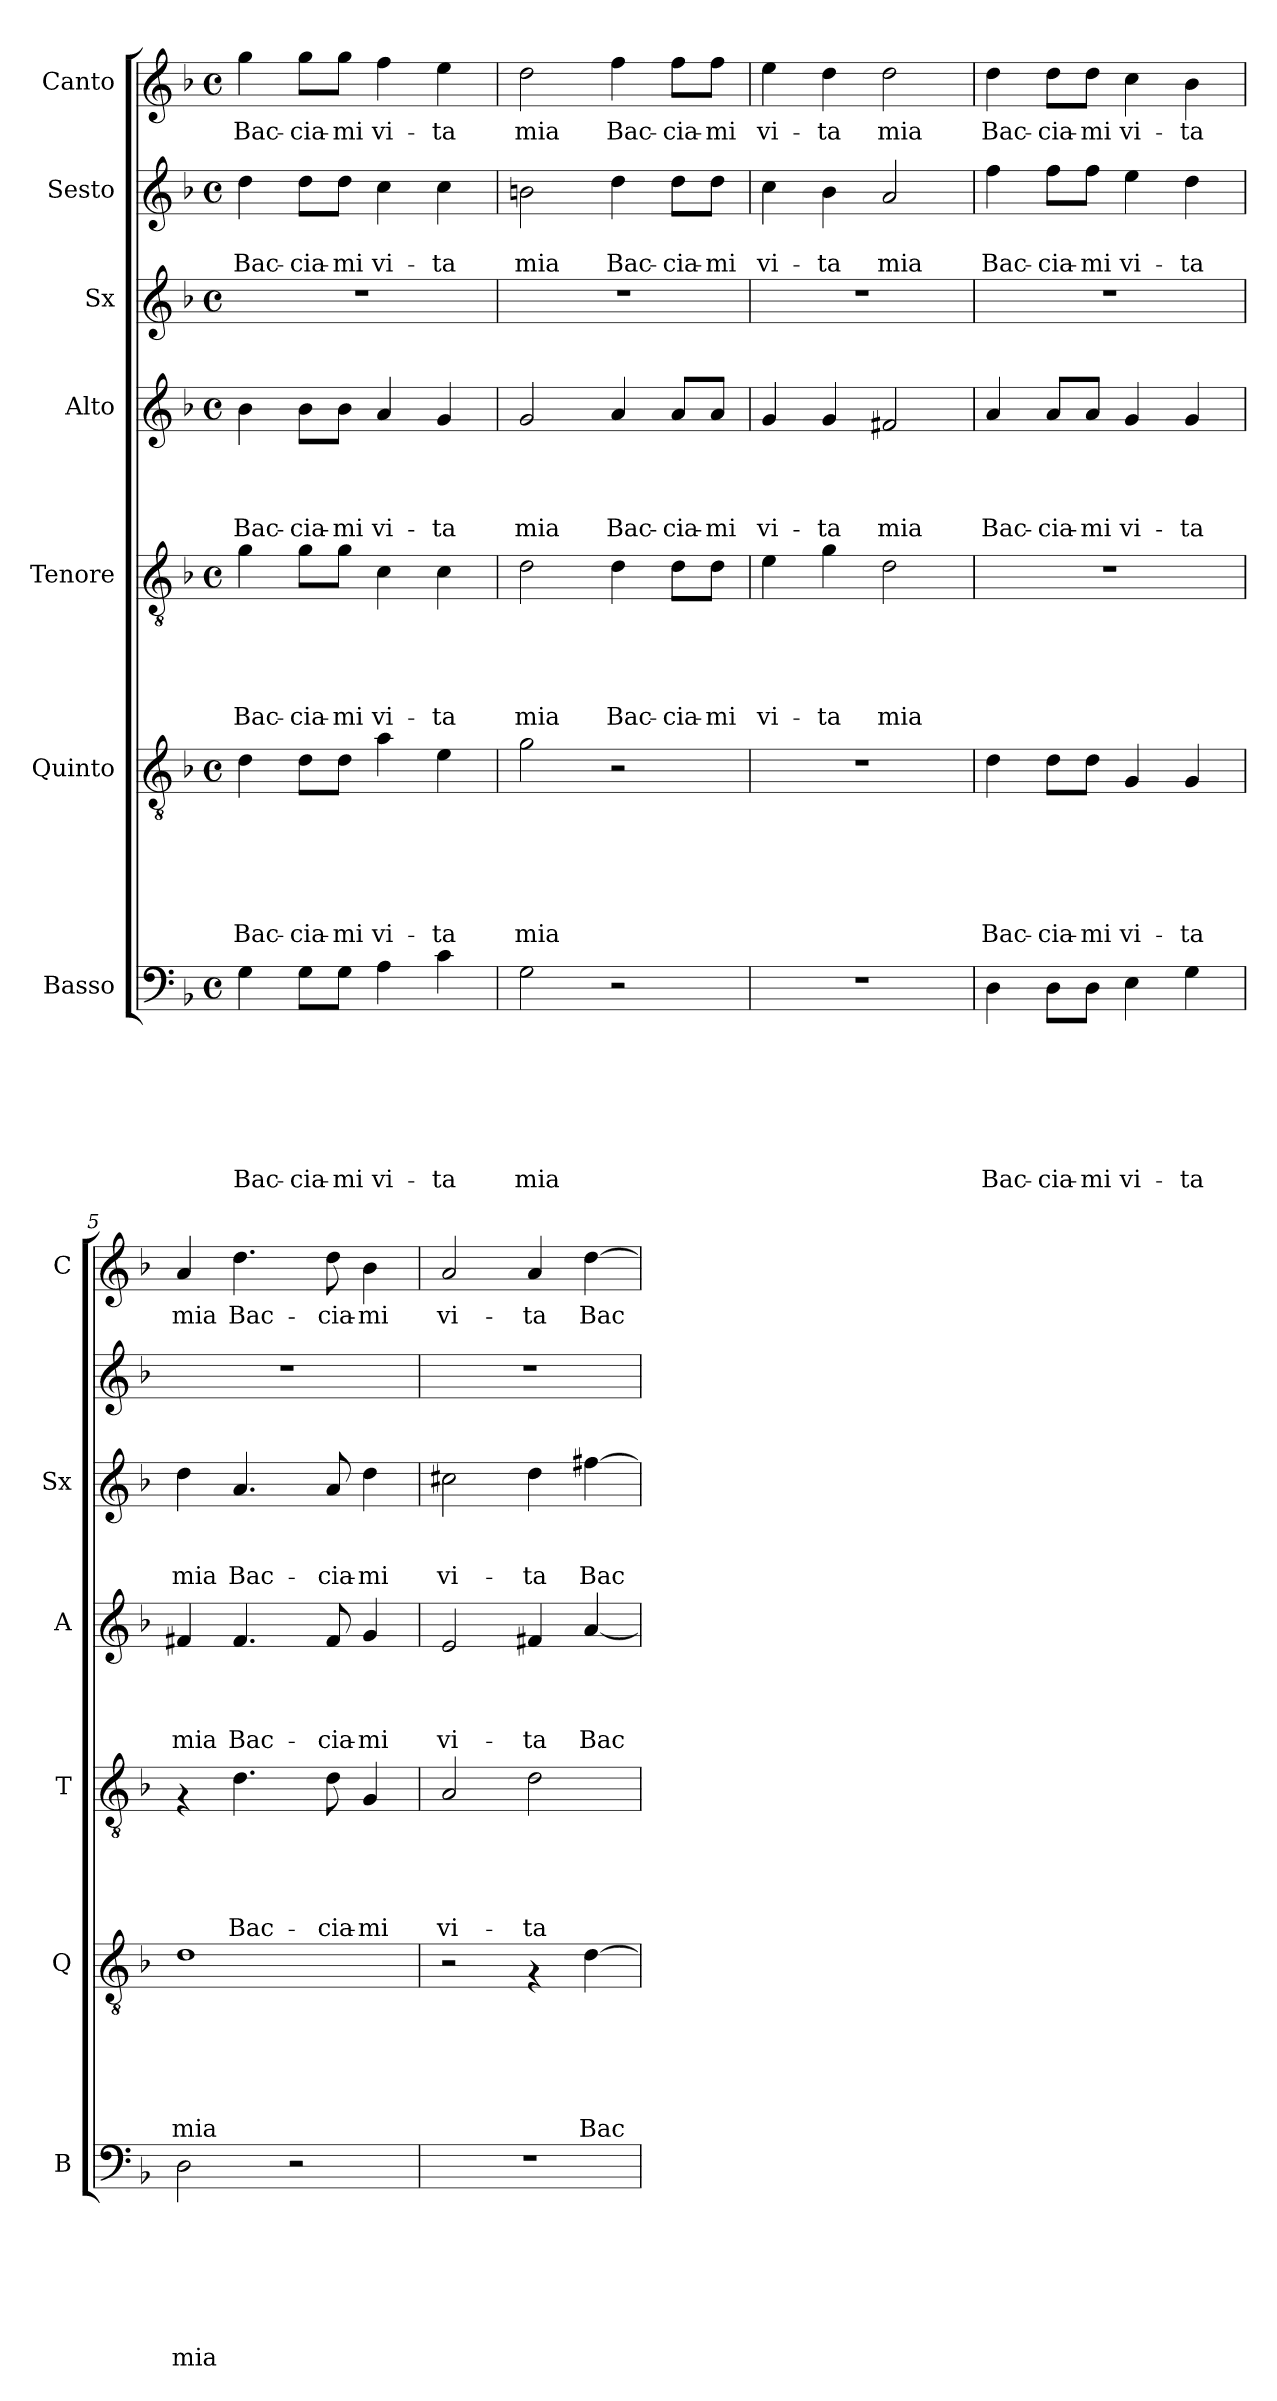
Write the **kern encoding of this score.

**kern	**text	**text	**text	**text	**text	**text	**text	**kern	**text	**text	**text	**text	**text	**text	**kern	**text	**text	**text	**text	**text	**kern	**text	**text	**text	**text	**kern	**text	**text	**text	**kern	**text	**text	**kern	**text
*part7	*part7	*part7	*part7	*part7	*part7	*part7	*part7	*part6	*part6	*part6	*part6	*part6	*part6	*part6	*part5	*part5	*part5	*part5	*part5	*part5	*part4	*part4	*part4	*part4	*part4	*part3	*part3	*part3	*part3	*part2	*part2	*part2	*part1	*part1
*staff7	*staff7	*staff7	*staff7	*staff7	*staff7	*staff7	*staff7	*staff6	*staff6	*staff6	*staff6	*staff6	*staff6	*staff6	*staff5	*staff5	*staff5	*staff5	*staff5	*staff5	*staff4	*staff4	*staff4	*staff4	*staff4	*staff3	*staff3	*staff3	*staff3	*staff2	*staff2	*staff2	*staff1	*staff1
*I"Basso	*	*	*	*	*	*	*	*I"Quinto	*	*	*	*	*	*	*I"Tenore	*	*	*	*	*	*I"Alto	*	*	*	*	*I"Sx	*	*	*	*I"Sesto	*	*	*I"Canto	*
*I'B	*	*	*	*	*	*	*	*I'Q	*	*	*	*	*	*	*I'T	*	*	*	*	*	*I'A	*	*	*	*	*I'Sx	*	*	*	*	*	*	*I'C	*
*clefF4	*	*	*	*	*	*	*	*clefGv2	*	*	*	*	*	*	*clefGv2	*	*	*	*	*	*clefG2	*	*	*	*	*clefG2	*	*	*	*clefG2	*	*	*clefG2	*
*k[b-]	*	*	*	*	*	*	*	*k[b-]	*	*	*	*	*	*	*k[b-]	*	*	*	*	*	*k[b-]	*	*	*	*	*k[b-]	*	*	*	*k[b-]	*	*	*k[b-]	*
*F:	*	*	*	*	*	*	*	*F:	*	*	*	*	*	*	*F:	*	*	*	*	*	*F:	*	*	*	*	*F:	*	*	*	*F:	*	*	*F:	*
*M4/4	*	*	*	*	*	*	*	*M4/4	*	*	*	*	*	*	*M4/4	*	*	*	*	*	*M4/4	*	*	*	*	*M4/4	*	*	*	*M4/4	*	*	*M4/4	*
*met(c)	*	*	*	*	*	*	*	*met(c)	*	*	*	*	*	*	*met(c)	*	*	*	*	*	*met(c)	*	*	*	*	*met(c)	*	*	*	*met(c)	*	*	*met(c)	*
=1	=1	=1	=1	=1	=1	=1	=1	=1	=1	=1	=1	=1	=1	=1	=1	=1	=1	=1	=1	=1	=1	=1	=1	=1	=1	=1	=1	=1	=1	=1	=1	=1	=1	=1
!	!	!	!	!	!	!	!LO:LY:b	!	!	!	!	!	!	!LO:LY:b	!	!	!	!	!	!LO:LY:b	!	!	!	!	!LO:LY:b	!	!	!	!	!	!	!LO:LY:b	!	!LO:LY:b
4G\	.	.	.	.	.	.	Bac-	4d\	.	.	.	.	.	Bac-	4g\	.	.	.	.	Bac-	4b-\	.	.	.	Bac-	1r	.	.	.	4dd\	.	Bac-	4gg\	Bac-
!	!	!	!	!	!	!	!LO:LY:b	!	!	!	!	!	!	!LO:LY:b	!	!	!	!	!	!LO:LY:b	!	!	!	!	!LO:LY:b	!	!	!	!	!	!	!LO:LY:b	!	!LO:LY:b
8G\L	.	.	.	.	.	.	-cia-	8d\L	.	.	.	.	.	-cia-	8g\L	.	.	.	.	-cia-	8b-\L	.	.	.	-cia-	.	.	.	.	8dd\L	.	-cia-	8gg\L	-cia-
!	!	!	!	!	!	!	!LO:LY:b	!	!	!	!	!	!	!LO:LY:b	!	!	!	!	!	!LO:LY:b	!	!	!	!	!LO:LY:b	!	!	!	!	!	!	!LO:LY:b	!	!LO:LY:b
8G\J	.	.	.	.	.	.	-mi	8d\J	.	.	.	.	.	-mi	8g\J	.	.	.	.	-mi	8b-\J	.	.	.	-mi	.	.	.	.	8dd\J	.	-mi	8gg\J	-mi
!	!	!	!	!	!	!	!LO:LY:b	!	!	!	!	!	!	!LO:LY:b	!	!	!	!	!	!LO:LY:b	!	!	!	!	!LO:LY:b	!	!	!	!	!	!	!LO:LY:b	!	!LO:LY:b
4A\	.	.	.	.	.	.	vi-	4a\	.	.	.	.	.	vi-	4c\	.	.	.	.	vi-	4a/	.	.	.	vi-	.	.	.	.	4cc\	.	vi-	4ff\	vi-
!	!	!	!	!	!	!	!LO:LY:b	!	!	!	!	!	!	!LO:LY:b	!	!	!	!	!	!LO:LY:b	!	!	!	!	!LO:LY:b	!	!	!	!	!	!	!LO:LY:b	!	!LO:LY:b
4c\	.	.	.	.	.	.	-ta	4e\	.	.	.	.	.	-ta	4c\	.	.	.	.	-ta	4g/	.	.	.	-ta	.	.	.	.	4cc\	.	-ta	4ee\	-ta
=2	=2	=2	=2	=2	=2	=2	=2	=2	=2	=2	=2	=2	=2	=2	=2	=2	=2	=2	=2	=2	=2	=2	=2	=2	=2	=2	=2	=2	=2	=2	=2	=2	=2	=2
!	!	!	!	!	!	!	!LO:LY:b	!	!	!	!	!	!	!LO:LY:b	!	!	!	!	!	!LO:LY:b	!	!	!	!	!LO:LY:b	!	!	!	!	!	!	!LO:LY:b	!	!LO:LY:b
2G\	.	.	.	.	.	.	mia	2g\	.	.	.	.	.	mia	2d\	.	.	.	.	mia	2g/	.	.	.	mia	1r	.	.	.	2bn\	.	mia	2dd\	mia
!	!	!	!	!	!	!	!	!	!	!	!	!	!	!	!	!	!	!	!	!LO:LY:b	!	!	!	!	!LO:LY:b	!	!	!	!	!	!	!LO:LY:b	!	!LO:LY:b
2r	.	.	.	.	.	.	.	2r	.	.	.	.	.	.	4d\	.	.	.	.	Bac-	4a/	.	.	.	Bac-	.	.	.	.	4dd\	.	Bac-	4ff\	Bac-
!	!	!	!	!	!	!	!	!	!	!	!	!	!	!	!	!	!	!	!	!LO:LY:b	!	!	!	!	!LO:LY:b	!	!	!	!	!	!	!LO:LY:b	!	!LO:LY:b
.	.	.	.	.	.	.	.	.	.	.	.	.	.	.	8d\L	.	.	.	.	-cia-	8a/L	.	.	.	-cia-	.	.	.	.	8dd\L	.	-cia-	8ff\L	-cia-
!	!	!	!	!	!	!	!	!	!	!	!	!	!	!	!	!	!	!	!	!LO:LY:b	!	!	!	!	!LO:LY:b	!	!	!	!	!	!	!LO:LY:b	!	!LO:LY:b
.	.	.	.	.	.	.	.	.	.	.	.	.	.	.	8d\J	.	.	.	.	-mi	8a/J	.	.	.	-mi	.	.	.	.	8dd\J	.	-mi	8ff\J	-mi
=3	=3	=3	=3	=3	=3	=3	=3	=3	=3	=3	=3	=3	=3	=3	=3	=3	=3	=3	=3	=3	=3	=3	=3	=3	=3	=3	=3	=3	=3	=3	=3	=3	=3	=3
!	!	!	!	!	!	!	!	!	!	!	!	!	!	!	!	!	!	!	!	!LO:LY:b	!	!	!	!	!LO:LY:b	!	!	!	!	!	!	!LO:LY:b	!	!LO:LY:b
1r	.	.	.	.	.	.	.	1r	.	.	.	.	.	.	4e\	.	.	.	.	vi-	4g/	.	.	.	vi-	1r	.	.	.	4cc\	.	vi-	4ee\	vi-
!	!	!	!	!	!	!	!	!	!	!	!	!	!	!	!	!	!	!	!	!LO:LY:b	!	!	!	!	!LO:LY:b	!	!	!	!	!	!	!LO:LY:b	!	!LO:LY:b
.	.	.	.	.	.	.	.	.	.	.	.	.	.	.	4g\	.	.	.	.	-ta	4g/	.	.	.	-ta	.	.	.	.	4b-\	.	-ta	4dd\	-ta
!	!	!	!	!	!	!	!	!	!	!	!	!	!	!	!	!	!	!	!	!LO:LY:b	!	!	!	!	!LO:LY:b	!	!	!	!	!	!	!LO:LY:b	!	!LO:LY:b
.	.	.	.	.	.	.	.	.	.	.	.	.	.	.	2d\	.	.	.	.	mia	2f#X/	.	.	.	mia	.	.	.	.	2a/	.	mia	2dd\	mia
=4	=4	=4	=4	=4	=4	=4	=4	=4	=4	=4	=4	=4	=4	=4	=4	=4	=4	=4	=4	=4	=4	=4	=4	=4	=4	=4	=4	=4	=4	=4	=4	=4	=4	=4
!	!	!	!	!	!	!	!LO:LY:b	!	!	!	!	!	!	!LO:LY:b	!	!	!	!	!	!	!	!	!	!	!LO:LY:b	!	!	!	!	!	!	!LO:LY:b	!	!LO:LY:b
4D\	.	.	.	.	.	.	Bac-	4d\	.	.	.	.	.	Bac-	1r	.	.	.	.	.	4a/	.	.	.	Bac-	1r	.	.	.	4ff\	.	Bac-	4dd\	Bac-
!	!	!	!	!	!	!	!LO:LY:b	!	!	!	!	!	!	!LO:LY:b	!	!	!	!	!	!	!	!	!	!	!LO:LY:b	!	!	!	!	!	!	!LO:LY:b	!	!LO:LY:b
8D\L	.	.	.	.	.	.	-cia-	8d\L	.	.	.	.	.	-cia-	.	.	.	.	.	.	8a/L	.	.	.	-cia-	.	.	.	.	8ff\L	.	-cia-	8dd\L	-cia-
!	!	!	!	!	!	!	!LO:LY:b	!	!	!	!	!	!	!LO:LY:b	!	!	!	!	!	!	!	!	!	!	!LO:LY:b	!	!	!	!	!	!	!LO:LY:b	!	!LO:LY:b
8D\J	.	.	.	.	.	.	-mi	8d\J	.	.	.	.	.	-mi	.	.	.	.	.	.	8a/J	.	.	.	-mi	.	.	.	.	8ff\J	.	-mi	8dd\J	-mi
!	!	!	!	!	!	!	!LO:LY:b	!	!	!	!	!	!	!LO:LY:b	!	!	!	!	!	!	!	!	!	!	!LO:LY:b	!	!	!	!	!	!	!LO:LY:b	!	!LO:LY:b
4E\	.	.	.	.	.	.	vi-	4G/	.	.	.	.	.	vi-	.	.	.	.	.	.	4g/	.	.	.	vi-	.	.	.	.	4ee\	.	vi-	4cc\	vi-
!	!	!	!	!	!	!	!LO:LY:b	!	!	!	!	!	!	!LO:LY:b	!	!	!	!	!	!	!	!	!	!	!LO:LY:b	!	!	!	!	!	!	!LO:LY:b	!	!LO:LY:b
4G\	.	.	.	.	.	.	-ta	4G/	.	.	.	.	.	-ta	.	.	.	.	.	.	4g/	.	.	.	-ta	.	.	.	.	4dd\	.	-ta	4b-\	-ta
!!LO:PB:g=z
=5	=5	=5	=5	=5	=5	=5	=5	=5	=5	=5	=5	=5	=5	=5	=5	=5	=5	=5	=5	=5	=5	=5	=5	=5	=5	=5	=5	=5	=5	=5	=5	=5	=5	=5
!	!	!	!	!	!	!	!LO:LY:b	!	!	!	!	!	!	!LO:LY:b	!	!	!	!	!	!	!	!	!	!	!LO:LY:b	!	!	!	!LO:LY:b	!	!	!	!	!LO:LY:b
2D\	.	.	.	.	.	.	mia	1d	.	.	.	.	.	mia	4rF	.	.	.	.	.	4f#X/	.	.	.	mia	4dd\	.	.	mia	1r	.	.	4a/	mia
!	!	!	!	!	!	!	!	!	!	!	!	!	!	!	!	!	!	!	!	!LO:LY:b	!	!	!	!	!LO:LY:b	!	!	!	!LO:LY:b	!	!	!	!	!LO:LY:b
.	.	.	.	.	.	.	.	.	.	.	.	.	.	.	4.d\	.	.	.	.	Bac-	4.f#/	.	.	.	Bac-	4.a/	.	.	Bac-	.	.	.	4.dd\	Bac-
2r	.	.	.	.	.	.	.	.	.	.	.	.	.	.	.	.	.	.	.	.	.	.	.	.	.	.	.	.	.	.	.	.	.	.
!	!	!	!	!	!	!	!	!	!	!	!	!	!	!	!	!	!	!	!	!LO:LY:b	!	!	!	!	!LO:LY:b	!	!	!	!LO:LY:b	!	!	!	!	!LO:LY:b
.	.	.	.	.	.	.	.	.	.	.	.	.	.	.	8d\	.	.	.	.	-cia-	8f#/	.	.	.	-cia-	8a/	.	.	-cia-	.	.	.	8dd\	-cia-
!	!	!	!	!	!	!	!	!	!	!	!	!	!	!	!	!	!	!	!	!LO:LY:b	!	!	!	!	!LO:LY:b	!	!	!	!LO:LY:b	!	!	!	!	!LO:LY:b
.	.	.	.	.	.	.	.	.	.	.	.	.	.	.	4G/	.	.	.	.	-mi	4g/	.	.	.	-mi	4dd\	.	.	-mi	.	.	.	4b-\	-mi
=6	=6	=6	=6	=6	=6	=6	=6	=6	=6	=6	=6	=6	=6	=6	=6	=6	=6	=6	=6	=6	=6	=6	=6	=6	=6	=6	=6	=6	=6	=6	=6	=6	=6	=6
!	!	!	!	!	!	!	!	!	!	!	!	!	!	!	!	!	!	!	!	!LO:LY:b	!	!	!	!	!LO:LY:b	!	!	!	!LO:LY:b	!	!	!	!	!LO:LY:b
1r	.	.	.	.	.	.	.	2r	.	.	.	.	.	.	2A/	.	.	.	.	vi-	2e/	.	.	.	vi-	2cc#X\	.	.	vi-	1r	.	.	2a/	vi-
!	!	!	!	!	!	!	!	!	!	!	!	!	!	!	!	!	!	!	!	!LO:LY:b	!	!	!	!	!LO:LY:b	!	!	!	!LO:LY:b	!	!	!	!	!LO:LY:b
.	.	.	.	.	.	.	.	4rF	.	.	.	.	.	.	2d\	.	.	.	.	-ta	4f#X/	.	.	.	-ta	4dd\	.	.	-ta	.	.	.	4a/	-ta
!	!	!	!	!	!	!	!	!	!	!	!	!	!	!LO:LY:b	!	!	!	!	!	!	!	!	!	!	!LO:LY:b	!	!	!	!LO:LY:b	!	!	!	!	!LO:LY:b
.	.	.	.	.	.	.	.	[>4d\	.	.	.	.	.	Bac-	.	.	.	.	.	.	[<4a/	.	.	.	Bac-	[>4ff#X\	.	.	Bac-	.	.	.	[>4dd\	Bac-
=	=	=	=	=	=	=	=	=	=	=	=	=	=	=	=	=	=	=	=	=	=	=	=	=	=	=	=	=	=	=	=	=	=	=
*-	*-	*-	*-	*-	*-	*-	*-	*-	*-	*-	*-	*-	*-	*-	*-	*-	*-	*-	*-	*-	*-	*-	*-	*-	*-	*-	*-	*-	*-	*-	*-	*-	*-	*-
